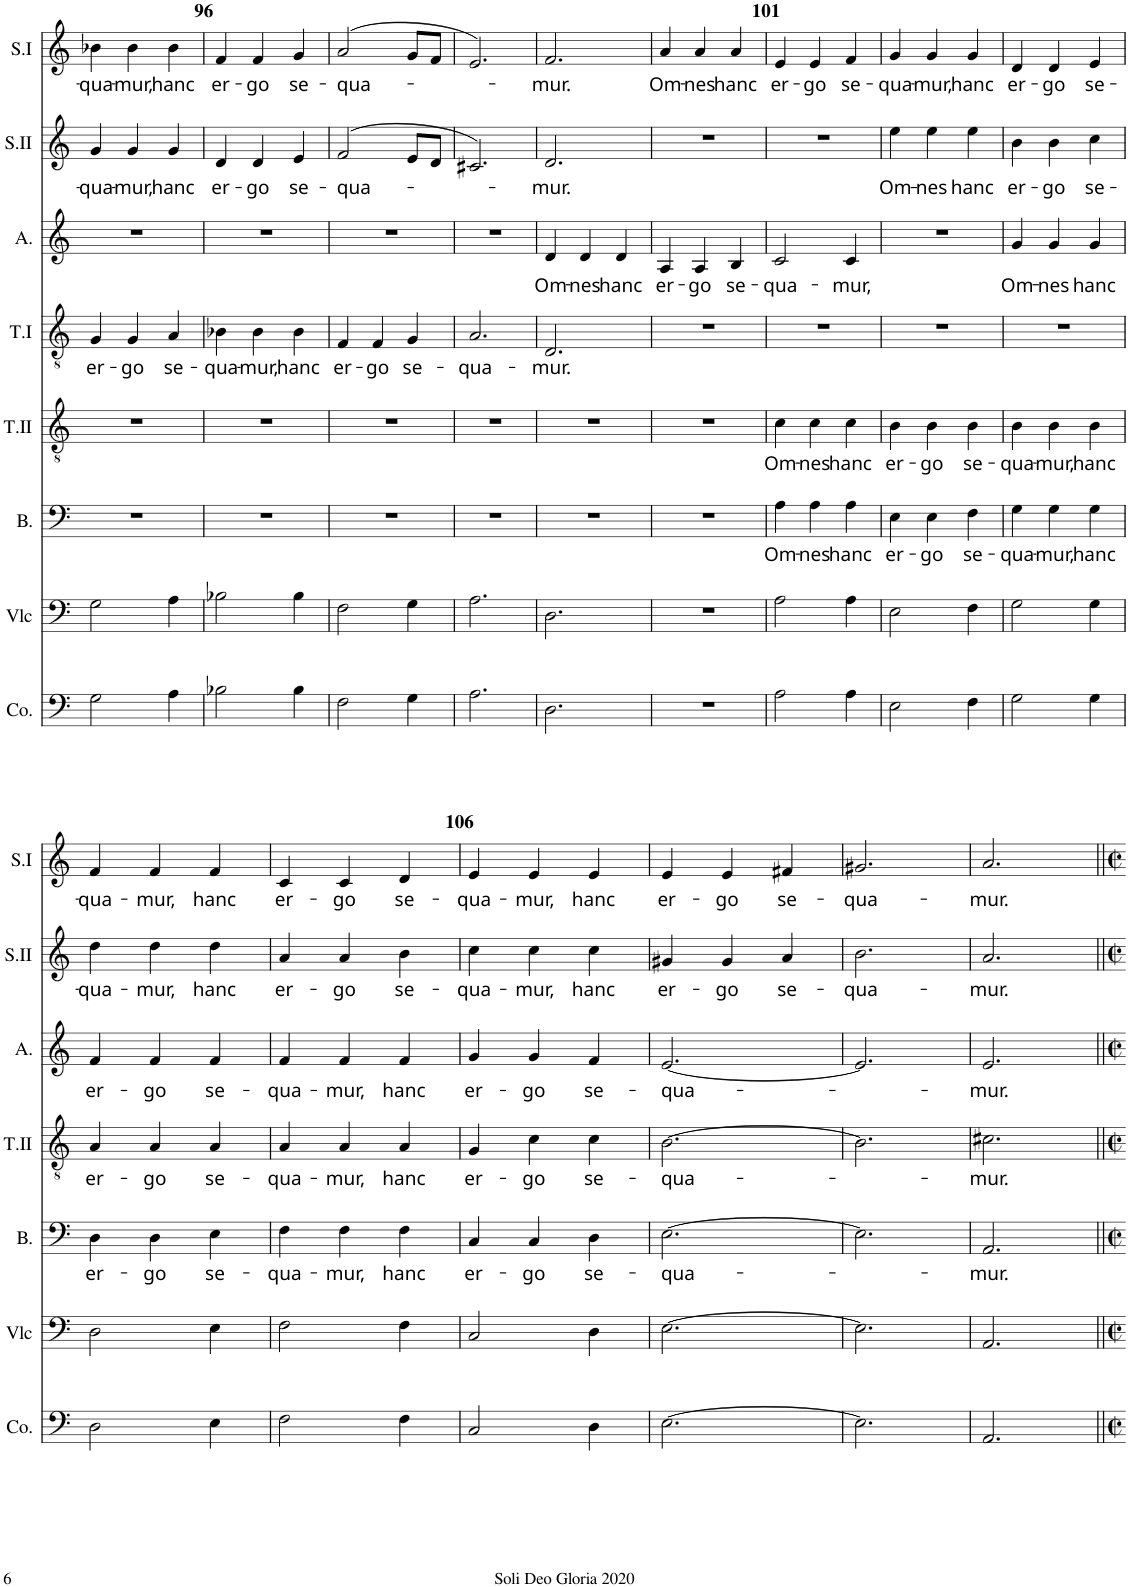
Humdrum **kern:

**kern	**kern	**kern	**text	**kern	**text	**kern	**text	**kern	**text	**kern	**text	**kern	**text
*part8	*part7	*part6	*part6	*part5	*part5	*part4	*part4	*part3	*part3	*part2	*part2	*part1	*part1
*staff8	*staff7	*staff6	*staff6	*staff5	*staff5	*staff4	*staff4	*staff3	*staff3	*staff2	*staff2	*staff1	*staff1
*I"Continuo	*I"Violoncelle	*I"Basse	*	*I"Tenor II	*	*I"Tenor I	*	*I"Alto	*	*I"Soprano II	*	*I"Soprano I	*
*I'Co.	*I'Vlc	*I'B.	*	*I'T.II	*	*I'T.I	*	*I'A.	*	*I'S.II	*	*I'S.I	*
!!LO:PB:g=z
*clefF4	*clefF4	*clefF4	*	*clefGv2	*	*clefGv2	*	*clefG2	*	*clefG2	*	*clefG2	*
*	*	*	*	*Trd7c12	*	*Trd7c12	*	*	*	*	*	*	*
*k[]	*k[]	*k[]	*	*k[]	*	*k[]	*	*k[]	*	*k[]	*	*k[]	*
*M3/4	*M3/4	*M3/4	*	*M3/4	*	*M3/4	*	*M3/4	*	*M3/4	*	*M3/4	*
=95	=95	=95	=95	=95	=95	=95	=95	=95	=95	=95	=95	=95	=95
!	!	!	!	!	!	!	!LO:LY:b	!	!	!	!LO:LY:b	!	!LO:LY:b
2G\	2G\	2.r	.	2.r	.	4G/	er-	2.r	.	4g/	-qua-	4b-X\	-qua-
!	!	!	!	!	!	!	!LO:LY:b	!	!	!	!LO:LY:b	!	!LO:LY:b
.	.	.	.	.	.	4G/	-go	.	.	4g/	-mur,	4b-\	-mur,
!	!	!	!	!	!	!	!LO:LY:b	!	!	!	!LO:LY:b	!	!LO:LY:b
4A\	4A\	.	.	.	.	4A/	se-	.	.	4g/	hanc	4b-\	hanc
=96	=96	=96	=96	=96	=96	=96	=96	=96	=96	=96	=96	=96	=96
!	!	!	!	!	!	!	!LO:LY:b	!	!	!	!LO:LY:b	!	!LO:LY:b
2B-X\	2B-X\	2.r	.	2.r	.	4B-X\	-qua-	2.r	.	4d/	er-	4f/	er-
!	!	!	!	!	!	!	!LO:LY:b	!	!	!	!LO:LY:b	!	!LO:LY:b
.	.	.	.	.	.	4B-\	-mur,	.	.	4d/	-go	4f/	-go
!	!	!	!	!	!	!	!LO:LY:b	!	!	!	!LO:LY:b	!	!LO:LY:b
4B-\	4B-\	.	.	.	.	4B-\	hanc	.	.	4e/	se-	4g/	se-
=97	=97	=97	=97	=97	=97	=97	=97	=97	=97	=97	=97	=97	=97
!	!	!	!	!	!	!	!LO:LY:b	!	!	!	!LO:LY:b	!	!LO:LY:b
2F\	2F\	2.r	.	2.r	.	4F/	er-	2.r	.	(>2f/	-qua-	(>2a/	-qua-
!	!	!	!	!	!	!	!LO:LY:b	!	!	!	!	!	!
.	.	.	.	.	.	4F/	-go	.	.	.	.	.	.
!	!	!	!	!	!	!	!LO:LY:b	!	!	!	!	!	!
4G\	4G\	.	.	.	.	4G/	se-	.	.	8e/L	.	8g/L	.
.	.	.	.	.	.	.	.	.	.	8d/J	.	8f/J	.
=98	=98	=98	=98	=98	=98	=98	=98	=98	=98	=98	=98	=98	=98
!	!	!	!	!	!	!	!LO:LY:b	!	!	!	!	!	!
2.A\	2.A\	2.r	.	2.r	.	2.A/	-qua-	2.r	.	2.c#X/)	.	2.e/)	.
=99	=99	=99	=99	=99	=99	=99	=99	=99	=99	=99	=99	=99	=99
!	!	!	!	!	!	!	!LO:LY:b	!	!LO:LY:b	!	!LO:LY:b	!	!LO:LY:b
2.D\	2.D\	2.r	.	2.r	.	2.D/	-mur.	4d/	Om-	2.d/	-mur.	2.f/	-mur.
!	!	!	!	!	!	!	!	!	!LO:LY:b	!	!	!	!
.	.	.	.	.	.	.	.	4d/	-nes	.	.	.	.
!	!	!	!	!	!	!	!	!	!LO:LY:b	!	!	!	!
.	.	.	.	.	.	.	.	4d/	hanc	.	.	.	.
=100	=100	=100	=100	=100	=100	=100	=100	=100	=100	=100	=100	=100	=100
!	!	!	!	!	!	!	!	!	!LO:LY:b	!	!	!	!LO:LY:b
2.r	2.r	2.r	.	2.r	.	2.r	.	4A/	er-	2.r	.	4a/	Om-
!	!	!	!	!	!	!	!	!	!LO:LY:b	!	!	!	!LO:LY:b
.	.	.	.	.	.	.	.	4A/	-go	.	.	4a/	-nes
!	!	!	!	!	!	!	!	!	!LO:LY:b	!	!	!	!LO:LY:b
.	.	.	.	.	.	.	.	4B/	se-	.	.	4a/	hanc
=101	=101	=101	=101	=101	=101	=101	=101	=101	=101	=101	=101	=101	=101
!	!	!	!LO:LY:b	!	!LO:LY:b	!	!	!	!LO:LY:b	!	!	!	!LO:LY:b
2A\	2A\	4A\	Om-	4c\	Om-	2.r	.	2c/	-qua-	2.r	.	4e/	er-
!	!	!	!LO:LY:b	!	!LO:LY:b	!	!	!	!	!	!	!	!LO:LY:b
.	.	4A\	-nes	4c\	-nes	.	.	.	.	.	.	4e/	-go
!	!	!	!LO:LY:b	!	!LO:LY:b	!	!	!	!LO:LY:b	!	!	!	!LO:LY:b
4A\	4A\	4A\	hanc	4c\	hanc	.	.	4c/	-mur,	.	.	4f/	se-
=102	=102	=102	=102	=102	=102	=102	=102	=102	=102	=102	=102	=102	=102
!	!	!	!LO:LY:b	!	!LO:LY:b	!	!	!	!	!	!LO:LY:b	!	!LO:LY:b
2E\	2E\	4E\	er-	4B\	er-	2.r	.	2.r	.	4ee\	Om-	4g/	-qua-
!	!	!	!LO:LY:b	!	!LO:LY:b	!	!	!	!	!	!LO:LY:b	!	!LO:LY:b
.	.	4E\	-go	4B\	-go	.	.	.	.	4ee\	-nes	4g/	-mur,
!	!	!	!LO:LY:b	!	!LO:LY:b	!	!	!	!	!	!LO:LY:b	!	!LO:LY:b
4F\	4F\	4F\	se-	4B\	se-	.	.	.	.	4ee\	hanc	4g/	hanc
=103	=103	=103	=103	=103	=103	=103	=103	=103	=103	=103	=103	=103	=103
!	!	!	!LO:LY:b	!	!LO:LY:b	!	!	!	!LO:LY:b	!	!LO:LY:b	!	!LO:LY:b
2G\	2G\	4G\	-qua-	4B\	-qua-	2.r	.	4g/	Om-	4b\	er-	4d/	er-
!	!	!	!LO:LY:b	!	!LO:LY:b	!	!	!	!LO:LY:b	!	!LO:LY:b	!	!LO:LY:b
.	.	4G\	-mur,	4B\	-mur,	.	.	4g/	-nes	4b\	-go	4d/	-go
!	!	!	!LO:LY:b	!	!LO:LY:b	!	!	!	!LO:LY:b	!	!LO:LY:b	!	!LO:LY:b
4G\	4G\	4G\	hanc	4B\	hanc	.	.	4g/	hanc	4cc\	se-	4e/	se-
!!LO:LB:g=z
=104	=104	=104	=104	=104	=104	=104	=104	=104	=104	=104	=104	=104	=104
!	!	!	!LO:LY:b	!	!LO:LY:b	!	!	!	!LO:LY:b	!	!LO:LY:b	!	!LO:LY:b
2D\	2D\	4D\	er-	4A/	er-	2.r	.	4f/	er-	4dd\	-qua-	4f/	-qua-
!	!	!	!LO:LY:b	!	!LO:LY:b	!	!	!	!LO:LY:b	!	!LO:LY:b	!	!LO:LY:b
.	.	4D\	-go	4A/	-go	.	.	4f/	-go	4dd\	-mur,	4f/	-mur,
!	!	!	!LO:LY:b	!	!LO:LY:b	!	!	!	!LO:LY:b	!	!LO:LY:b	!	!LO:LY:b
4E\	4E\	4E\	se-	4A/	se-	.	.	4f/	se-	4dd\	hanc	4f/	hanc
=105	=105	=105	=105	=105	=105	=105	=105	=105	=105	=105	=105	=105	=105
!	!	!	!LO:LY:b	!	!LO:LY:b	!	!	!	!LO:LY:b	!	!LO:LY:b	!	!LO:LY:b
2F\	2F\	4F\	-qua-	4A/	-qua-	2.r	.	4f/	-qua-	4a/	er-	4c/	er-
!	!	!	!LO:LY:b	!	!LO:LY:b	!	!	!	!LO:LY:b	!	!LO:LY:b	!	!LO:LY:b
.	.	4F\	-mur,	4A/	-mur,	.	.	4f/	-mur,	4a/	-go	4c/	-go
!	!	!	!LO:LY:b	!	!LO:LY:b	!	!	!	!LO:LY:b	!	!LO:LY:b	!	!LO:LY:b
4F\	4F\	4F\	hanc	4A/	hanc	.	.	4f/	hanc	4b\	se-	4d/	se-
=106	=106	=106	=106	=106	=106	=106	=106	=106	=106	=106	=106	=106	=106
!	!	!	!LO:LY:b	!	!LO:LY:b	!	!	!	!LO:LY:b	!	!LO:LY:b	!	!LO:LY:b
2C/	2C/	4C/	er-	4G/	er-	2.r	.	4g/	er-	4cc\	-qua-	4e/	-qua-
!	!	!	!LO:LY:b	!	!LO:LY:b	!	!	!	!LO:LY:b	!	!LO:LY:b	!	!LO:LY:b
.	.	4C/	-go	4c\	-go	.	.	4g/	-go	4cc\	-mur,	4e/	-mur,
!	!	!	!LO:LY:b	!	!LO:LY:b	!	!	!	!LO:LY:b	!	!LO:LY:b	!	!LO:LY:b
4D\	4D\	4D\	se-	4c\	se-	.	.	4f/	se-	4cc\	hanc	4e/	hanc
=107	=107	=107	=107	=107	=107	=107	=107	=107	=107	=107	=107	=107	=107
!	!	!	!LO:LY:b	!	!LO:LY:b	!	!	!	!LO:LY:b	!	!LO:LY:b	!	!LO:LY:b
[2.E\	[2.E\	[2.E\	-qua-	[2.B\	-qua-	2.r	.	[2.e/	-qua-	4g#X/	er-	4e/	er-
!	!	!	!	!	!	!	!	!	!	!	!LO:LY:b	!	!LO:LY:b
.	.	.	.	.	.	.	.	.	.	4g#/	-go	4e/	-go
!	!	!	!	!	!	!	!	!	!	!	!LO:LY:b	!	!LO:LY:b
.	.	.	.	.	.	.	.	.	.	4a/	se-	4f#X/	se-
=108	=108	=108	=108	=108	=108	=108	=108	=108	=108	=108	=108	=108	=108
!	!	!	!	!	!	!	!	!	!	!	!LO:LY:b	!	!LO:LY:b
2.E\]	2.E\]	2.E\]	.	2.B\]	.	2.r	.	2.e/]	.	2.b\	-qua-	2.g#X/	-qua-
=109	=109	=109	=109	=109	=109	=109	=109	=109	=109	=109	=109	=109	=109
!	!	!	!LO:LY:b	!	!LO:LY:b	!	!	!	!LO:LY:b	!	!LO:LY:b	!	!LO:LY:b
2.AA/	2.AA/	2.AA/	-mur.	2.c#X\	-mur.	2.r	.	2.e/	-mur.	2.a/	-mur.	2.a/	-mur.
=||	=||	=||	=||	=||	=||	=||	=||	=||	=||	=||	=||	=||	=||
*-	*-	*-	*-	*-	*-	*-	*-	*-	*-	*-	*-	*-	*-
